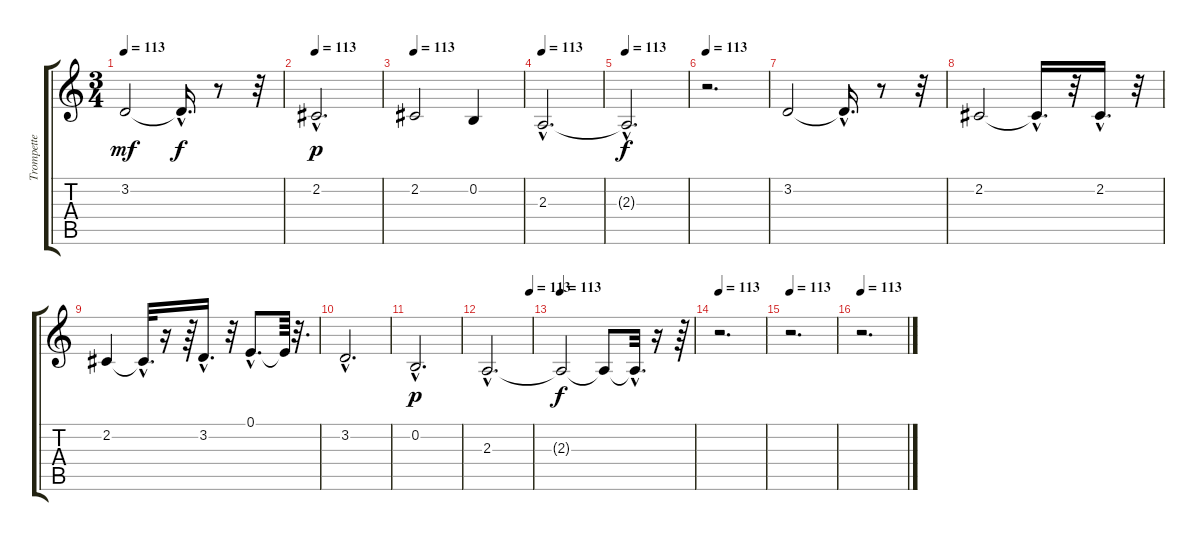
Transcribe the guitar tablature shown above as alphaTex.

\track ("Trompette" "Trompette") {instrument trumpet}
\staff {score tabs}
\tuning (E4 B3 G3 D3 A2 E2) {hide}
\ts (3 4)
\tempo 113
\clef g2
\ks c
3.2.2{dy mf} 3.2{hac t}.16{d dy f} r.8 r.32 |
\tempo 113
2.2{hac}.2{d dy p} |
\tempo 113
2.2.2 0.2.4 |
\tempo 113
2.3{hac}.2{d} |
\tempo 113
2.3{hac t}.2{d dy f} |
\tempo 113
r.2{d} |
3.2.2 3.2{hac t}.16{d} r.8 r.32 |
2.2.2 2.2{hac t}.16{d} r.32 2.2{hac}.16{d} r.32 |
2.2.4 2.2{hac t}.32{d} r.16 r.64 3.2{hac}.16{d} r.32 0.1{hac}.8{d} 0.1{t}.64 r.32{d} |
3.2{hac}.2{d} |
0.2{hac}.2{d dy p} |
\tempo (113 0.9583333333333334)
2.3{hac}.2{d} |
\tempo 113
2.3{t}.2{dy f} 2.3{t}.8 2.3{hac t}.32{d} r.16 r.64 |
\tempo 113
r.2{d} |
\tempo 113
r.2{d} |
\tempo 113
r.2{d}
